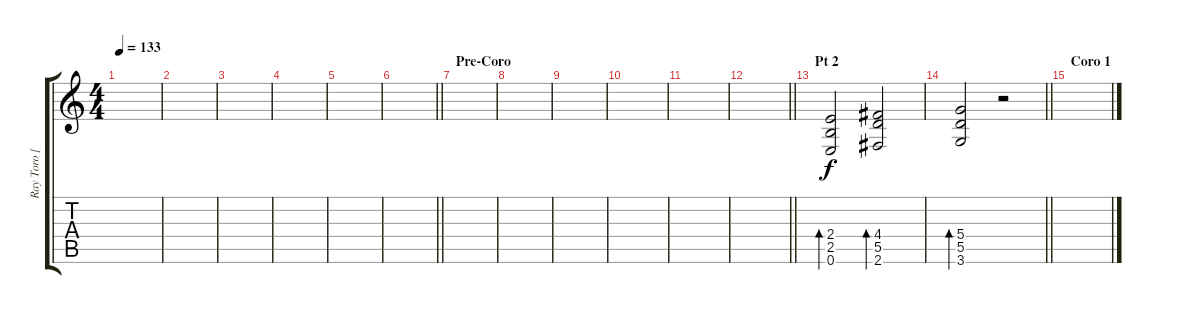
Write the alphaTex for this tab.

\track ("Ray Toro [Guitar Overdubbed]" "Ray Toro [") {instrument overdrivenguitar}
\staff {score tabs}
\tuning (E4 B3 G3 D3 A2 E2) {hide}
\ts (4 4)
\tempo 133
\clef g2
\ks c
|
|
|
|
|
\barLineRight lightlight
|
\section ("" "Pre-Coro")
|
|
|
|
|
\barLineRight lightlight
|
\section ("" "Pt 2")
(2.4 2.5 0.6).2{bd 240 volume 12 instrument electricguitarjazz} (4.4 5.5 2.6).2{bd 240} |
\barLineRight lightlight
(5.4 5.5 3.6).2{bd 240} r.2 |
\section ("" "Coro 1")
